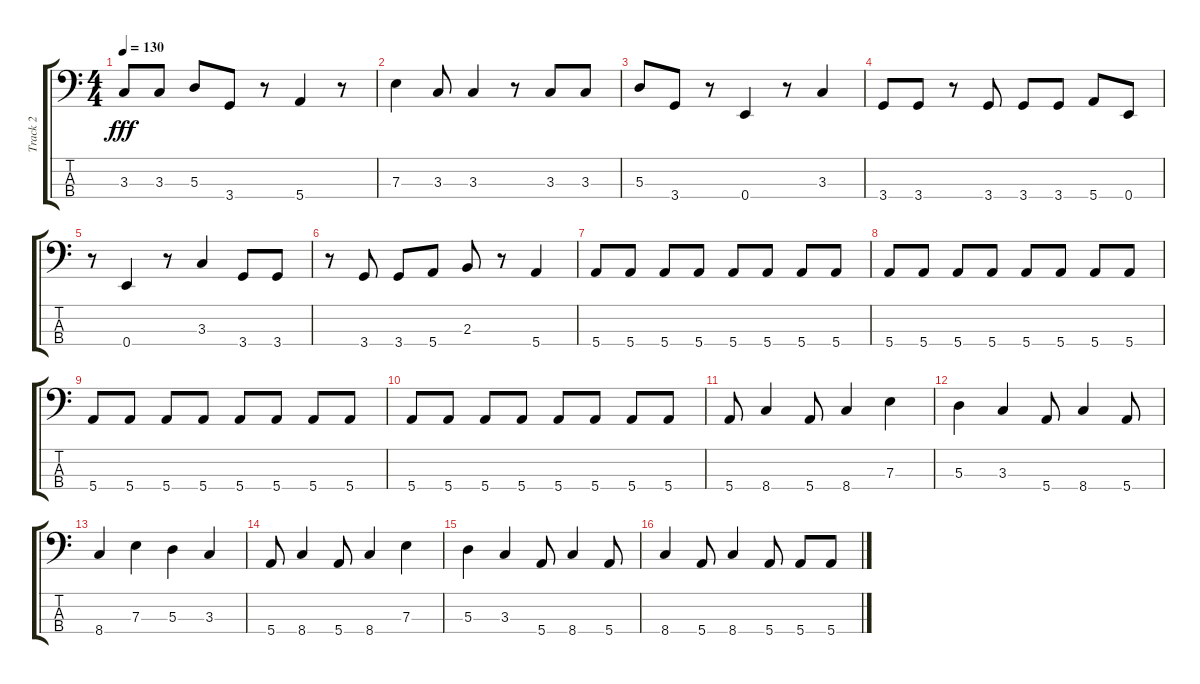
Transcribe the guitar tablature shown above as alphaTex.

\track ("Track 2" "Track 2") {instrument electricbassfinger}
\staff {score tabs}
\tuning (G2 D2 A1 E1) {hide}
\ts (4 4)
\tempo 130
\clef f4
\ks c
3.3.8{dy fff} 3.3.8 5.3.8 3.4.8 r.8 5.4.4 r.8 |
7.3.4 3.3.8 3.3.4 r.8 3.3.8 3.3.8 |
5.3.8 3.4.8 r.8 0.4.4 r.8 3.3.4 |
3.4.8 3.4.8 r.8 3.4.8 3.4.8 3.4.8 5.4.8 0.4.8 |
r.8 0.4.4 r.8 3.3.4 3.4.8 3.4.8 |
r.8 3.4.8 3.4.8 5.4.8 2.3.8 r.8 5.4.4 |
5.4.8 5.4.8 5.4.8 5.4.8 5.4.8 5.4.8 5.4.8 5.4.8 |
5.4.8 5.4.8 5.4.8 5.4.8 5.4.8 5.4.8 5.4.8 5.4.8 |
5.4.8 5.4.8 5.4.8 5.4.8 5.4.8 5.4.8 5.4.8 5.4.8 |
5.4.8 5.4.8 5.4.8 5.4.8 5.4.8 5.4.8 5.4.8 5.4.8 |
5.4.8 8.4.4 5.4.8 8.4.4 7.3.4 |
5.3.4 3.3.4 5.4.8 8.4.4 5.4.8 |
8.4.4 7.3.4 5.3.4 3.3.4 |
5.4.8 8.4.4 5.4.8 8.4.4 7.3.4 |
5.3.4 3.3.4 5.4.8 8.4.4 5.4.8 |
8.4.4 5.4.8 8.4.4 5.4.8 5.4.8 5.4.8
